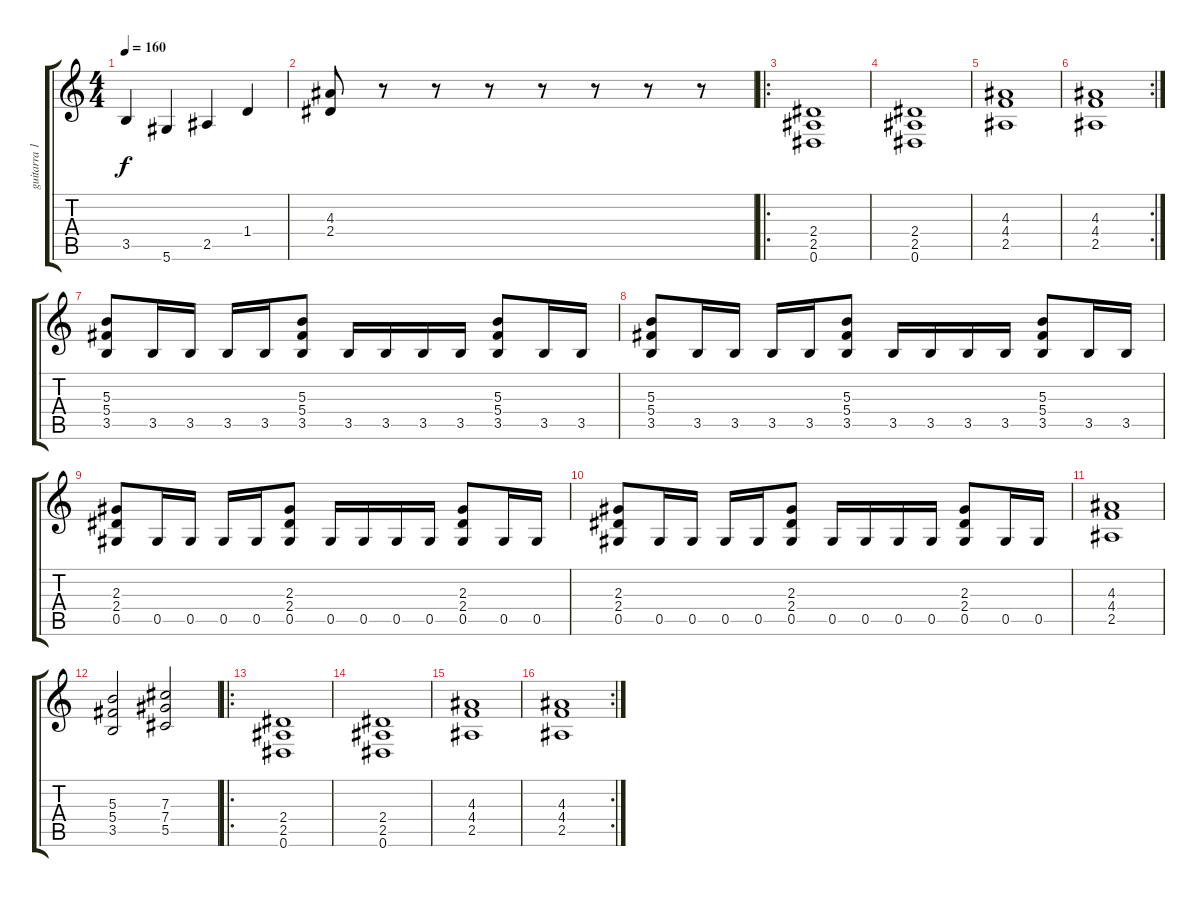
\track ("guitarra 1" "guitarra 1") {instrument distortionguitar}
\staff {score tabs}
\tuning (Eb4 Bb3 Gb3 Db3 Ab2 Eb2) {hide}
\ts (4 4)
\tempo 160
\clef g2
\ks c
3.5.4{dy f} 5.6.4 2.5.4 1.4.4 |
(4.3 2.4).8 r.8 r.8 r.8 r.8 r.8 r.8 r.8 |
\ro
(2.4 2.5 0.6).1 |
(2.4 2.5 0.6).1 |
(4.3 4.4 2.5).1 |
\rc 2
(4.3 4.4 2.5).1 |
(5.3 5.4 3.5).8 3.5.16 3.5.16 3.5.16 3.5.16 (5.3 5.4 3.5).8 3.5.16 3.5.16 3.5.16 3.5.16 (5.3 5.4 3.5).8 3.5.16 3.5.16 |
(5.3 5.4 3.5).8 3.5.16 3.5.16 3.5.16 3.5.16 (5.3 5.4 3.5).8 3.5.16 3.5.16 3.5.16 3.5.16 (5.3 5.4 3.5).8 3.5.16 3.5.16 |
(2.3 2.4 0.5).8 0.5.16 0.5.16 0.5.16 0.5.16 (2.3 2.4 0.5).8 0.5.16 0.5.16 0.5.16 0.5.16 (2.3 2.4 0.5).8 0.5.16 0.5.16 |
(2.3 2.4 0.5).8 0.5.16 0.5.16 0.5.16 0.5.16 (2.3 2.4 0.5).8 0.5.16 0.5.16 0.5.16 0.5.16 (2.3 2.4 0.5).8 0.5.16 0.5.16 |
(4.3 4.4 2.5).1 |
(5.3 5.4 3.5).2 (7.3 7.4 5.5).2 |
\ro
(2.4 2.5 0.6).1 |
(2.4 2.5 0.6).1 |
(4.3 4.4 2.5).1 |
\rc 2
(4.3 4.4 2.5).1
